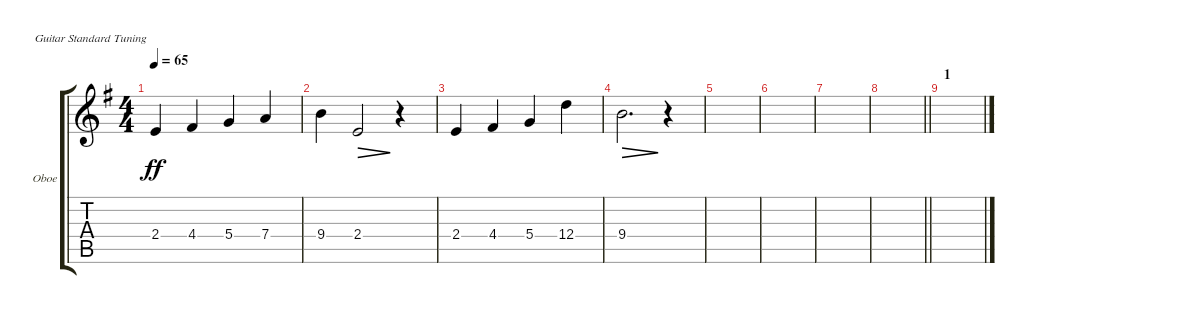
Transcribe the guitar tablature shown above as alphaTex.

\defaultSystemsLayout 4
\bracketExtendMode groupsimilarinstruments
\firstSystemTrackNameOrientation horizontal
\otherSystemsTrackNameOrientation horizontal
\track ("Oboe" "Oboe") {instrument acousticguitarsteel}
\staff {score tabs}
\tuning (E4 B3 G3 D3 A2 E2)
\ts (4 4)
\tempo 65
\clef g2
\scale
0.485477
\ks eminor
2.4.4{dy ff instrument acousticguitarsteel} 4.4.4 5.4.4 7.4.4 |
\scale
0.257261 9.4.4 2.4.2{dec} r.4 |
\scale
0.257261 2.4.4 4.4.4 5.4.4 12.4.4 |
9.4.2{d dec} r.4 |
|
|
|
\barLineRight lightlight
|
\section ("" "1")
